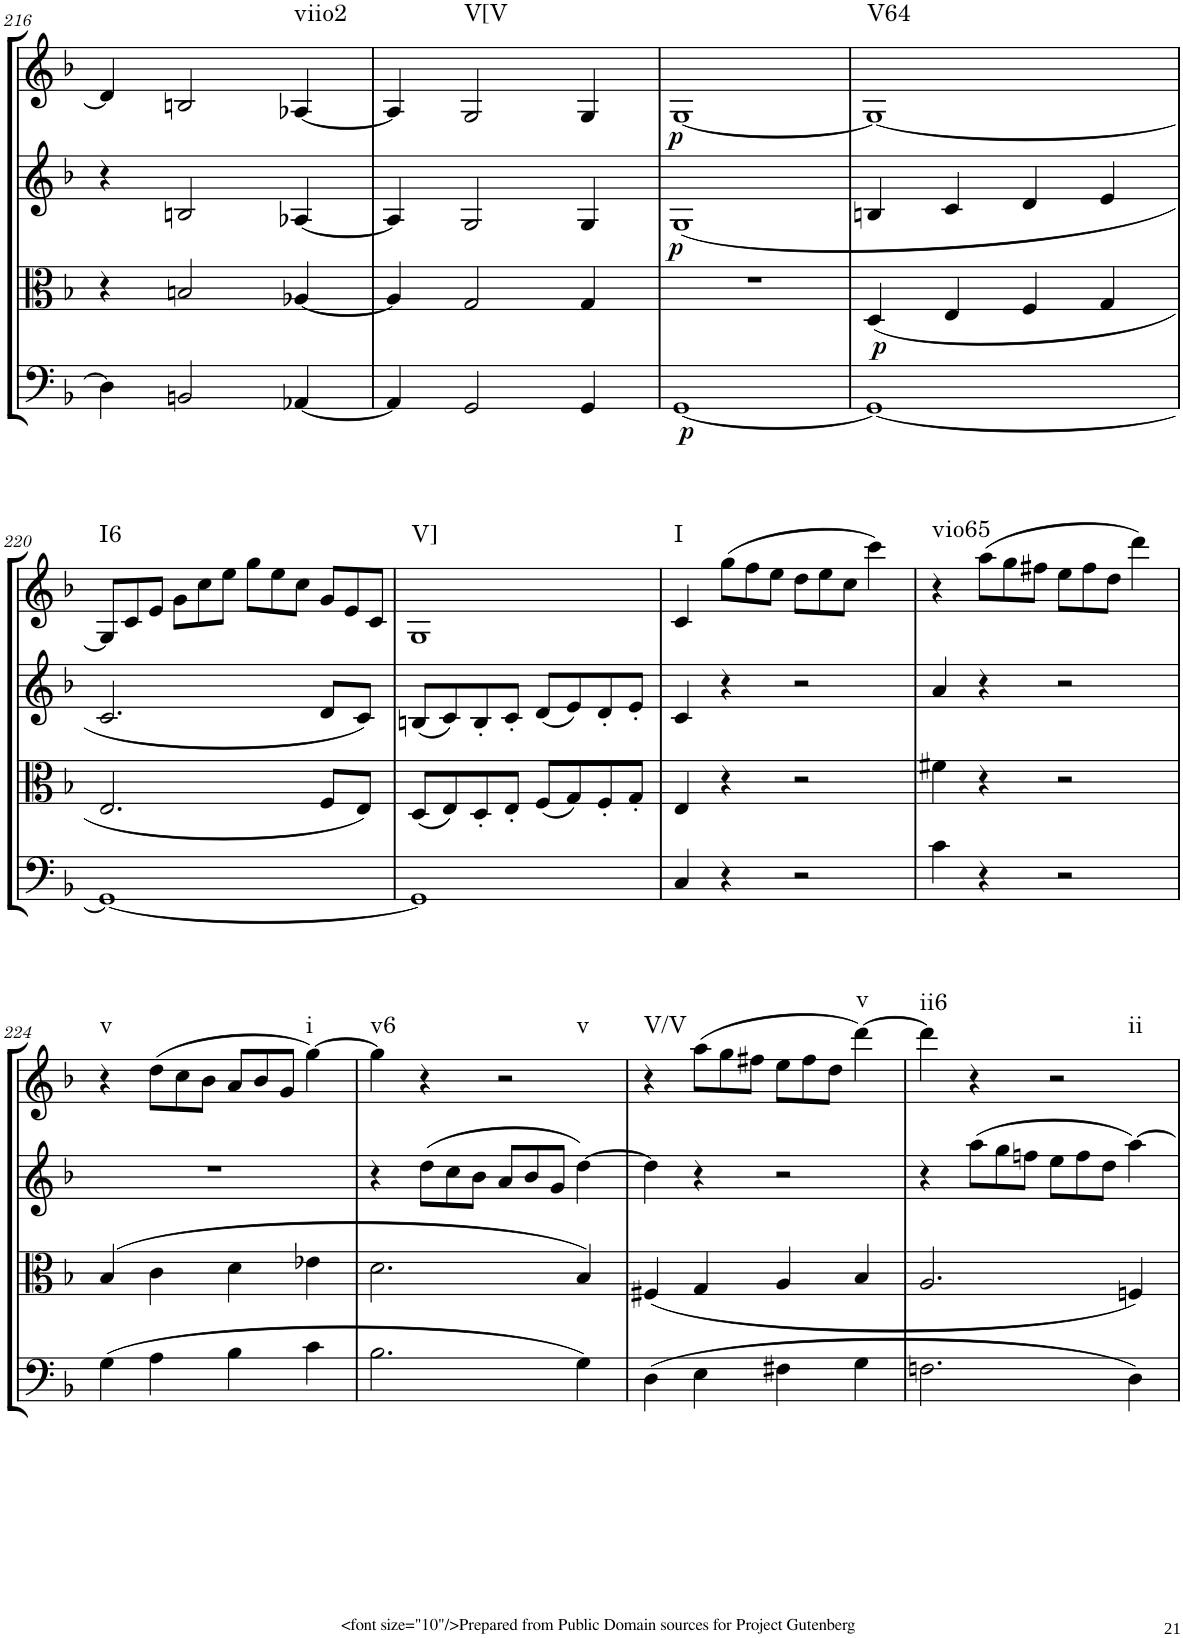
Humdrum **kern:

**kern	**dynam	**kern	**dynam	**kern	**dynam	**kern	**dynam	**harte
*part4	*part4	*part3	*part3	*part2	*part2	*part1	*part1	*part1
*staff4	*staff4	*staff3	*staff3	*staff2	*staff2	*staff1	*staff1	*
*I"Cello	*	*I"Viola	*	*I"2nd Violin	*	*I"1st Violin	*	*
*	*	*I'Vla	*	*I'Vln	*	*I'Vln	*	*
!!LO:PB:g=z
*clefF4	*	*clefC3	*	*clefG2	*	*clefG2	*	*
*k[b-]	*	*k[b-]	*	*k[b-]	*	*k[b-]	*	*
*M4/4	*	*M4/4	*	*M4/4	*	*M4/4	*	*
*met(c)	*	*met(c)	*	*met(c)	*	*met(c)	*	*
=216	=216	=216	=216	=216	=216	=216	=216	=216
4D\]	.	4r	.	4r	.	4d/]	.	.
2BBn/	.	2Bn/	.	2Bn/	.	2Bn/	.	.
!	!	!	!	!	!	!	!	!LO:H:kt=viio2
[4AA-X/	.	[4A-X/	.	[4A-X/	.	[4A-X/	.	N
=217	=217	=217	=217	=217	=217	=217	=217	=217
4AA-/]	.	4A-/]	.	4A-/]	.	4A-/]	.	.
!	!	!	!	!	!	!	!	!LO:H:kt=V[V
2GG/	.	2G/	.	2G/	.	2G/	.	N
4GG/	.	4G/	.	4G/	.	4G/	.	.
=218	=218	=218	=218	=218	=218	=218	=218	=218
!	!LO:DY:b	!	!	!	!LO:DY:b	!	!LO:DY:b	!
[1GG	p	1r	.	(<1G	p	[1G	p	.
=219	=219	=219	=219	=219	=219	=219	=219	=219
!	!	!	!LO:DY:b	!	!	!	!	!LO:H:kt=V64
1GG_	.	(<4D/	p	4Bn/	.	1G_	.	N
.	.	4E/	.	4c/	.	.	.	.
.	.	4F/	.	4d/	.	.	.	.
.	.	4G/	.	4e/	.	.	.	.
!!LO:LB:g=z
=220	=220	=220	=220	=220	=220	=220	=220	=220
*	*	*	*	*	*	*Xtuplet	*	*
!	!	!	!	!	!	!	!	!LO:H:kt=I6
1GG_	.	2.E/	.	2.c/	.	12G/L]	.	N
.	.	.	.	.	.	12c/	.	.
.	.	.	.	.	.	12e/J	.	.
.	.	.	.	.	.	12g\L	.	.
.	.	.	.	.	.	12cc\	.	.
.	.	.	.	.	.	12ee\J	.	.
.	.	.	.	.	.	12gg\L	.	.
.	.	.	.	.	.	12ee\	.	.
.	.	.	.	.	.	12cc\J	.	.
.	.	8F/L	.	8d/L	.	12g/L	.	.
.	.	.	.	.	.	12e/	.	.
.	.	8E/J)	.	8c/J)	.	.	.	.
.	.	.	.	.	.	12c/J	.	.
=221	=221	=221	=221	=221	=221	=221	=221	=221
!	!	!	!	!	!	!	!	!LO:H:kt=V]
1GG]	.	(8D/L	.	(8Bn/L	.	1G	.	N
.	.	8E/)	.	8c/)	.	.	.	.
.	.	8D'/	.	8B'/	.	.	.	.
.	.	8E'/J	.	8c'/J	.	.	.	.
.	.	(8F/L	.	(8d/L	.	.	.	.
.	.	8G/)	.	8e/)	.	.	.	.
.	.	8F'/	.	8d'/	.	.	.	.
.	.	8G'/J	.	8e'/J	.	.	.	.
=222	=222	=222	=222	=222	=222	=222	=222	=222
!	!	!	!	!	!	!	!	!LO:H:kt=I
4C/	.	4E/	.	4c/	.	4c/	.	N
*	*	*	*	*	*	*tuplet	*	*
*	*	*	*	*	*	*Xbrackettup	*	*
4r	.	4r	.	4r	.	(12gg\L	.	.
.	.	.	.	.	.	12ff\	.	.
.	.	.	.	.	.	12ee\J	.	.
2r	.	2r	.	2r	.	12dd\L	.	.
.	.	.	.	.	.	12ee\	.	.
.	.	.	.	.	.	12cc\J	.	.
.	.	.	.	.	.	4ccc\)	.	.
=223	=223	=223	=223	=223	=223	=223	=223	=223
!	!	!	!	!	!	!	!	!LO:H:kt=vio65
4c\	.	4f#X\	.	4a/	.	4r	.	N
4r	.	4r	.	4r	.	(12aa\L	.	.
.	.	.	.	.	.	12gg\	.	.
.	.	.	.	.	.	12ff#X\J	.	.
2r	.	2r	.	2r	.	12ee\L	.	.
.	.	.	.	.	.	12ff#\	.	.
.	.	.	.	.	.	12dd\J	.	.
.	.	.	.	.	.	4ddd\)	.	.
!!LO:LB:g=z
=224	=224	=224	=224	=224	=224	=224	=224	=224
!	!	!	!	!	!	!	!	!LO:H:kt=v
(4G\	.	(4B-/	.	1r	.	4r	.	N
4A\	.	4c\	.	.	.	(12dd\L	.	.
.	.	.	.	.	.	12cc\	.	.
.	.	.	.	.	.	12b-\J	.	.
4B-\	.	4d\	.	.	.	12a/L	.	.
.	.	.	.	.	.	12b-/	.	.
.	.	.	.	.	.	12g/J	.	.
!	!	!	!	!	!	!	!	!LO:H:kt=i
4c\	.	4e-X\	.	.	.	[4gg\)	.	N
=225	=225	=225	=225	=225	=225	=225	=225	=225
!	!	!	!	!	!	!	!	!LO:H:kt=v6
2.B-\	.	2.d\	.	4r	.	4gg\]	.	N
*	*	*	*	*Xtuplet	*	*	*	*
.	.	.	.	(12dd\L	.	4r	.	.
.	.	.	.	12cc\	.	.	.	.
.	.	.	.	12b-\J	.	.	.	.
!	!	!	!	!	!	!	!	!LO:H:kt=v
.	.	.	.	12a/L	.	2r	.	N
.	.	.	.	12b-/	.	.	.	.
.	.	.	.	12g/J	.	.	.	.
4G\)	.	4B-/)	.	[4dd\)	.	.	.	.
=226	=226	=226	=226	=226	=226	=226	=226	=226
!	!	!	!	!	!	!	!	!LO:H:kt=V/V
(4D\	.	(<4F#X/	.	4dd\]	.	4r	.	N
4E\	.	4G/	.	4r	.	(12aa\L	.	.
.	.	.	.	.	.	12gg\	.	.
.	.	.	.	.	.	12ff#X\J	.	.
4F#X\	.	4A/	.	2r	.	12ee\L	.	.
.	.	.	.	.	.	12ff#\	.	.
.	.	.	.	.	.	12dd\J	.	.
!	!	!	!	!	!	!	!	!LO:H:kt=v
4G\	.	4B-/	.	.	.	[4ddd\)	.	N
=227	=227	=227	=227	=227	=227	=227	=227	=227
!	!	!	!	!	!	!	!	!LO:H:kt=ii6
2.Fn\	.	2.A/	.	4r	.	4ddd\]	.	N
.	.	.	.	(12aa\L	.	4r	.	.
.	.	.	.	12gg\	.	.	.	.
.	.	.	.	12ffn\J	.	.	.	.
!	!	!	!	!	!	!	!	!LO:H:kt=ii
.	.	.	.	12ee\L	.	2r	.	N
.	.	.	.	12ff\	.	.	.	.
.	.	.	.	12dd\J	.	.	.	.
4D\)	.	4Fn/)	.	[4aa\)	.	.	.	.
=	=	=	=	=	=	=	=	=
*-	*-	*-	*-	*-	*-	*-	*-	*-
